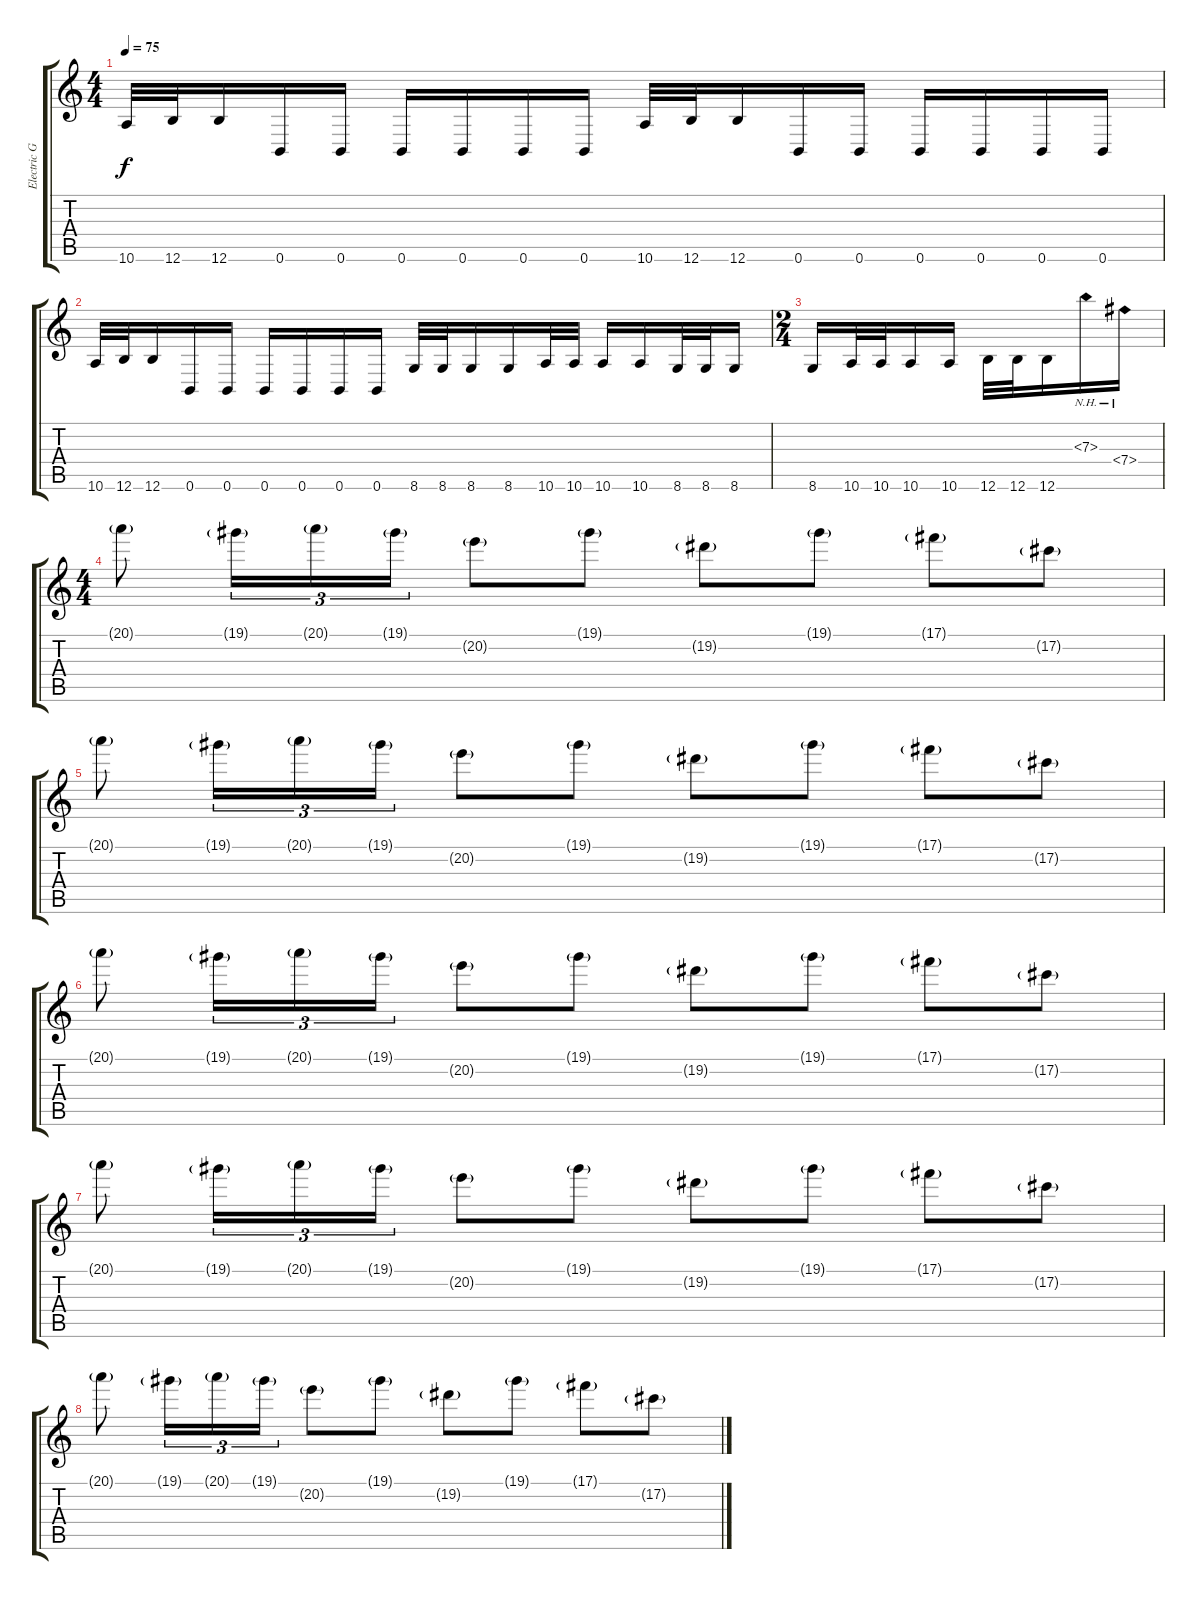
\track ("Electric Guitar" "Electric G") {instrument distortionguitar}
\staff {score tabs}
\tuning (Db4 Ab3 E3 B2 Gb2 B1) {hide}
\ts (4 4)
\tempo 75
\clef g2
\ks c
10.6.32{dy f} 12.6.32 12.6.16 0.6.16 0.6.16 0.6.16 0.6.16 0.6.16 0.6.16 10.6.32 12.6.32 12.6.16 0.6.16 0.6.16 0.6.16 0.6.16 0.6.16 0.6.16 |
10.6.32 12.6.32 12.6.16 0.6.16 0.6.16 0.6.16 0.6.16 0.6.16 0.6.16 8.6.32 8.6.32 8.6.16 8.6.16 10.6.32 10.6.32 10.6.16 10.6.16 8.6.32 8.6.32 8.6.16 |
\ts (2 4)
8.6.16 10.6.32 10.6.32 10.6.16 10.6.16 12.6.32 12.6.32 12.6.16 7.3{nh}.16 7.4{nh}.16 |
\ts (4 4)
20.1{g}.8 19.1{g}.16{tu (3 2)} 20.1{g}.16{tu (3 2)} 19.1{g}.16{tu (3 2)} 20.2{g}.8 19.1{g}.8 19.2{g}.8 19.1{g}.8 17.1{g}.8 17.2{g}.8 |
20.1{g}.8 19.1{g}.16{tu (3 2)} 20.1{g}.16{tu (3 2)} 19.1{g}.16{tu (3 2)} 20.2{g}.8 19.1{g}.8 19.2{g}.8 19.1{g}.8 17.1{g}.8 17.2{g}.8 |
20.1{g}.8 19.1{g}.16{tu (3 2)} 20.1{g}.16{tu (3 2)} 19.1{g}.16{tu (3 2)} 20.2{g}.8 19.1{g}.8 19.2{g}.8 19.1{g}.8 17.1{g}.8 17.2{g}.8 |
20.1{g}.8 19.1{g}.16{tu (3 2)} 20.1{g}.16{tu (3 2)} 19.1{g}.16{tu (3 2)} 20.2{g}.8 19.1{g}.8 19.2{g}.8 19.1{g}.8 17.1{g}.8 17.2{g}.8 |
20.1{g}.8 19.1{g}.16{tu (3 2)} 20.1{g}.16{tu (3 2)} 19.1{g}.16{tu (3 2)} 20.2{g}.8 19.1{g}.8 19.2{g}.8 19.1{g}.8 17.1{g}.8 17.2{g}.8
